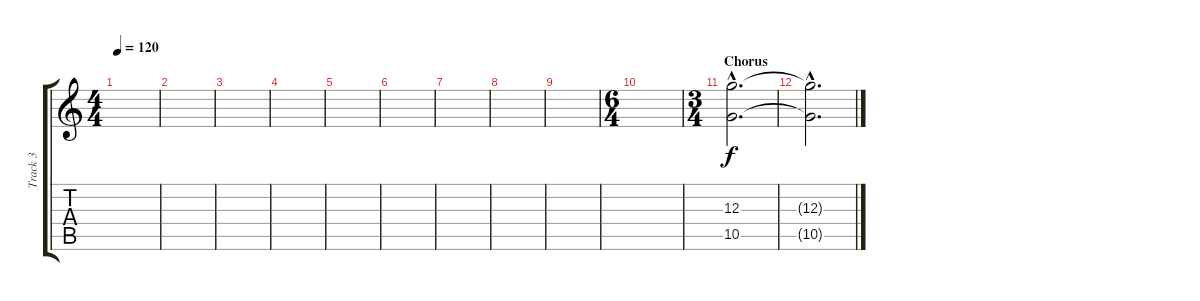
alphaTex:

\track ("Track 3" "Track 3") {instrument distortionguitar}
\staff {score tabs}
\tuning (E4 B3 G3 D3 A2 D2) {hide}
\ts (4 4)
\tempo 120
\clef g2
\ks c
|
|
|
|
|
|
|
|
|
\ts (6 4)
|
\ts (3 4)
\section ("" "Chorus")
(12.3{hac} 10.5{hac}).2{d volume 0} |
(12.3{hac t} 10.5{hac t}).2{d}
